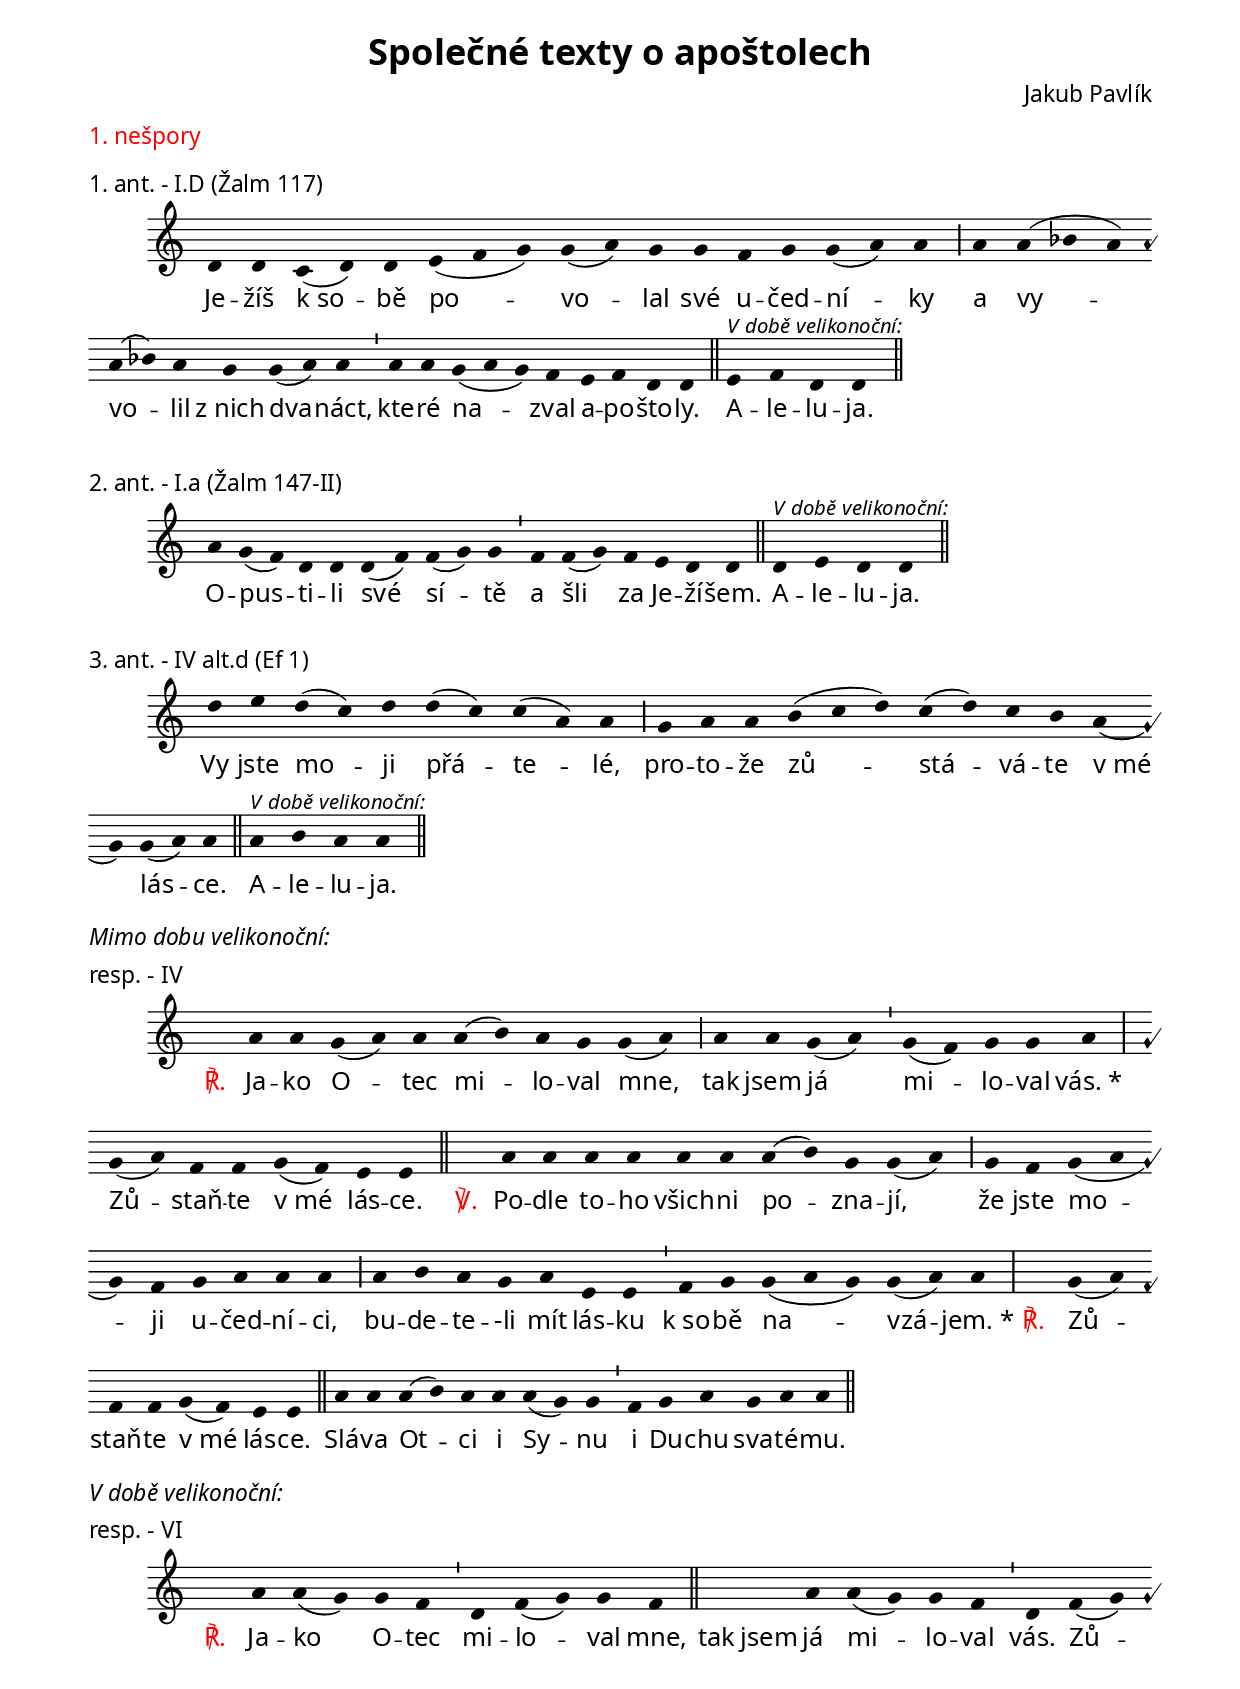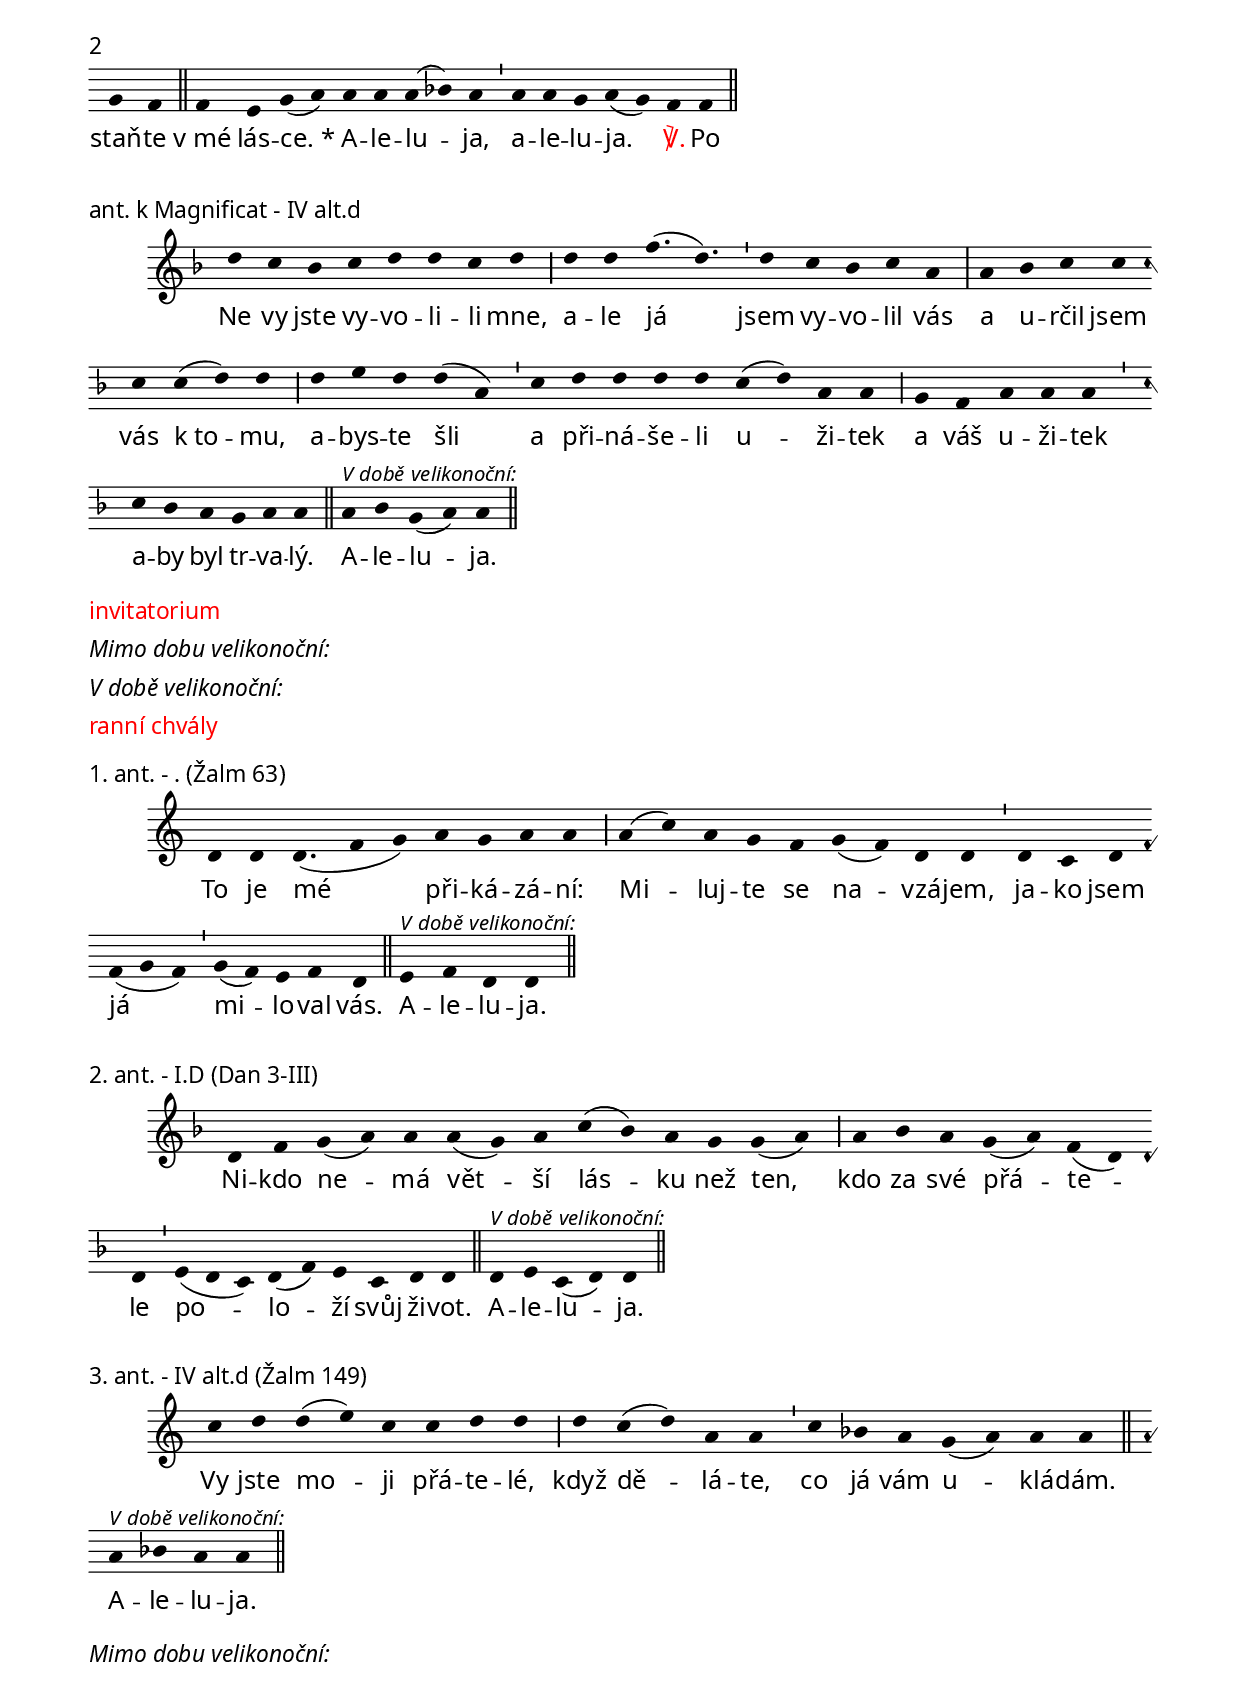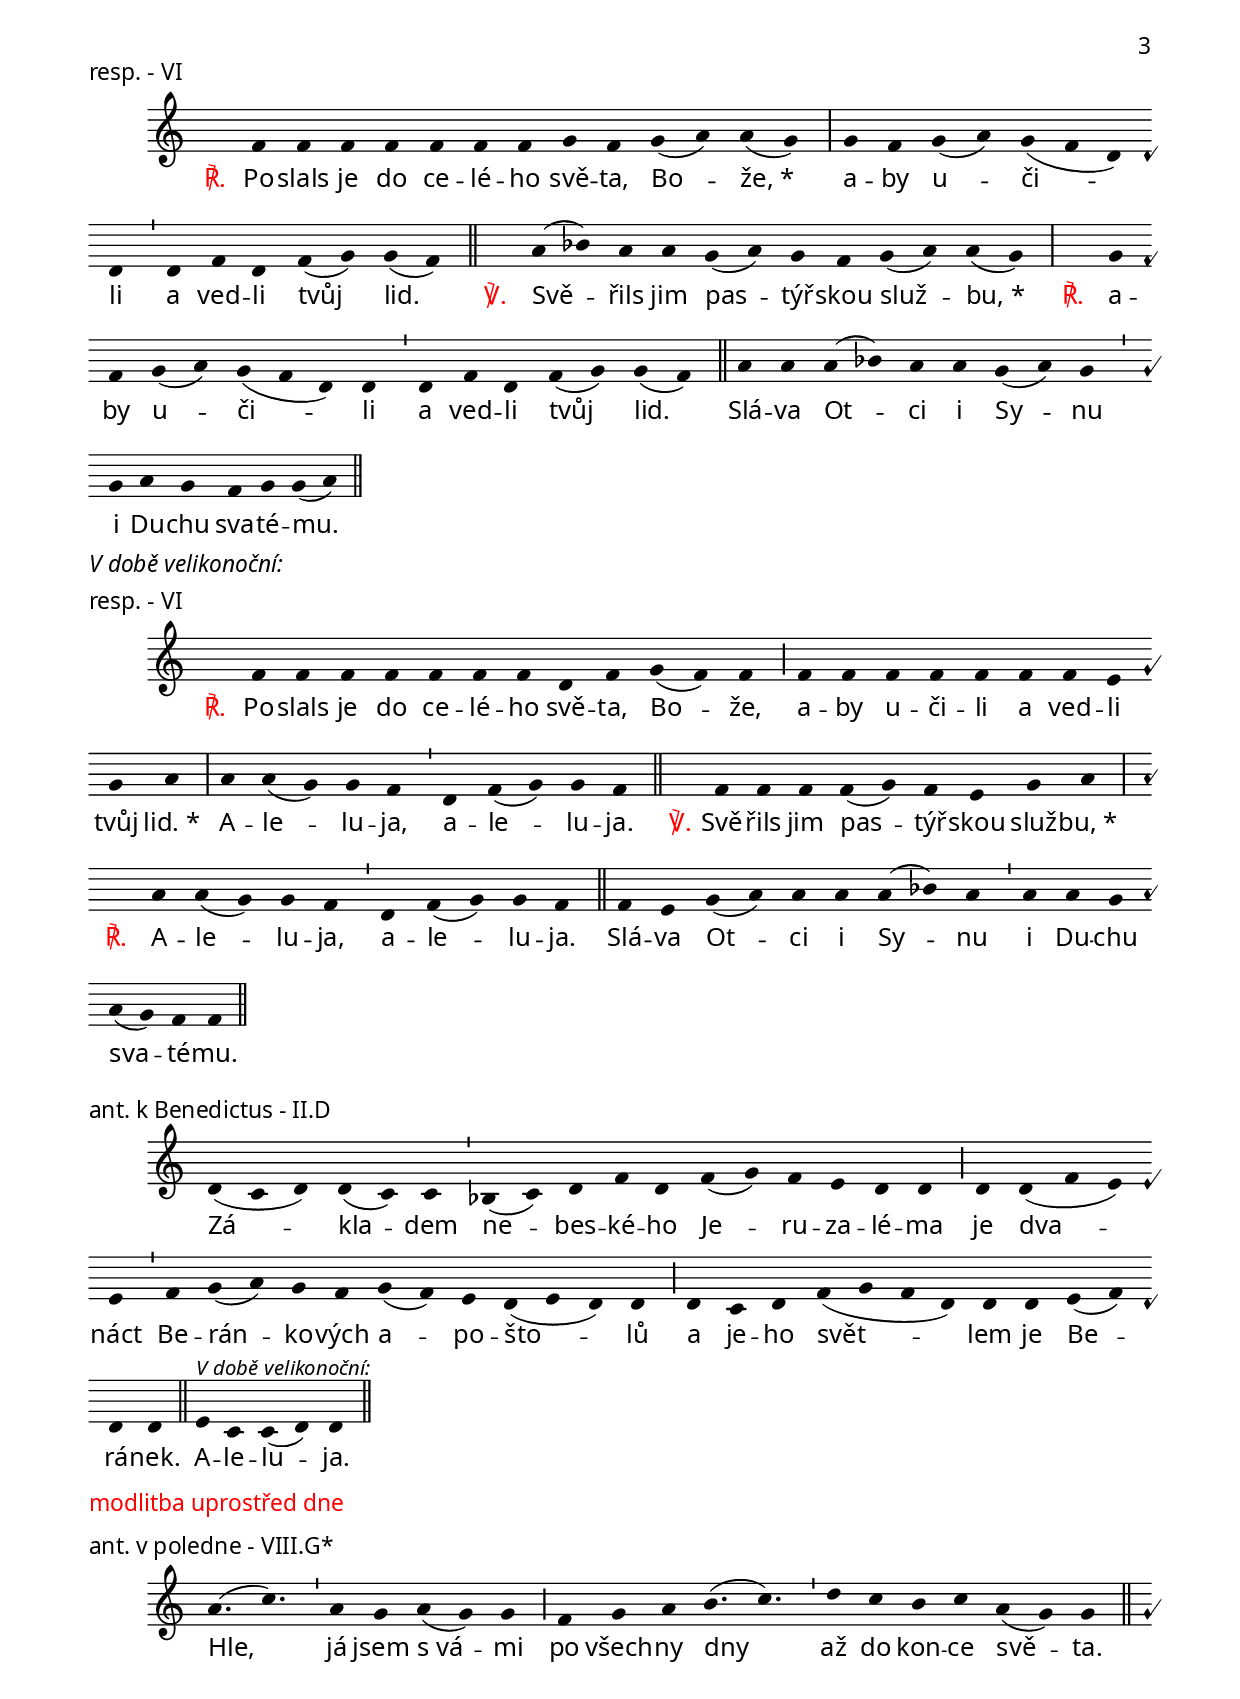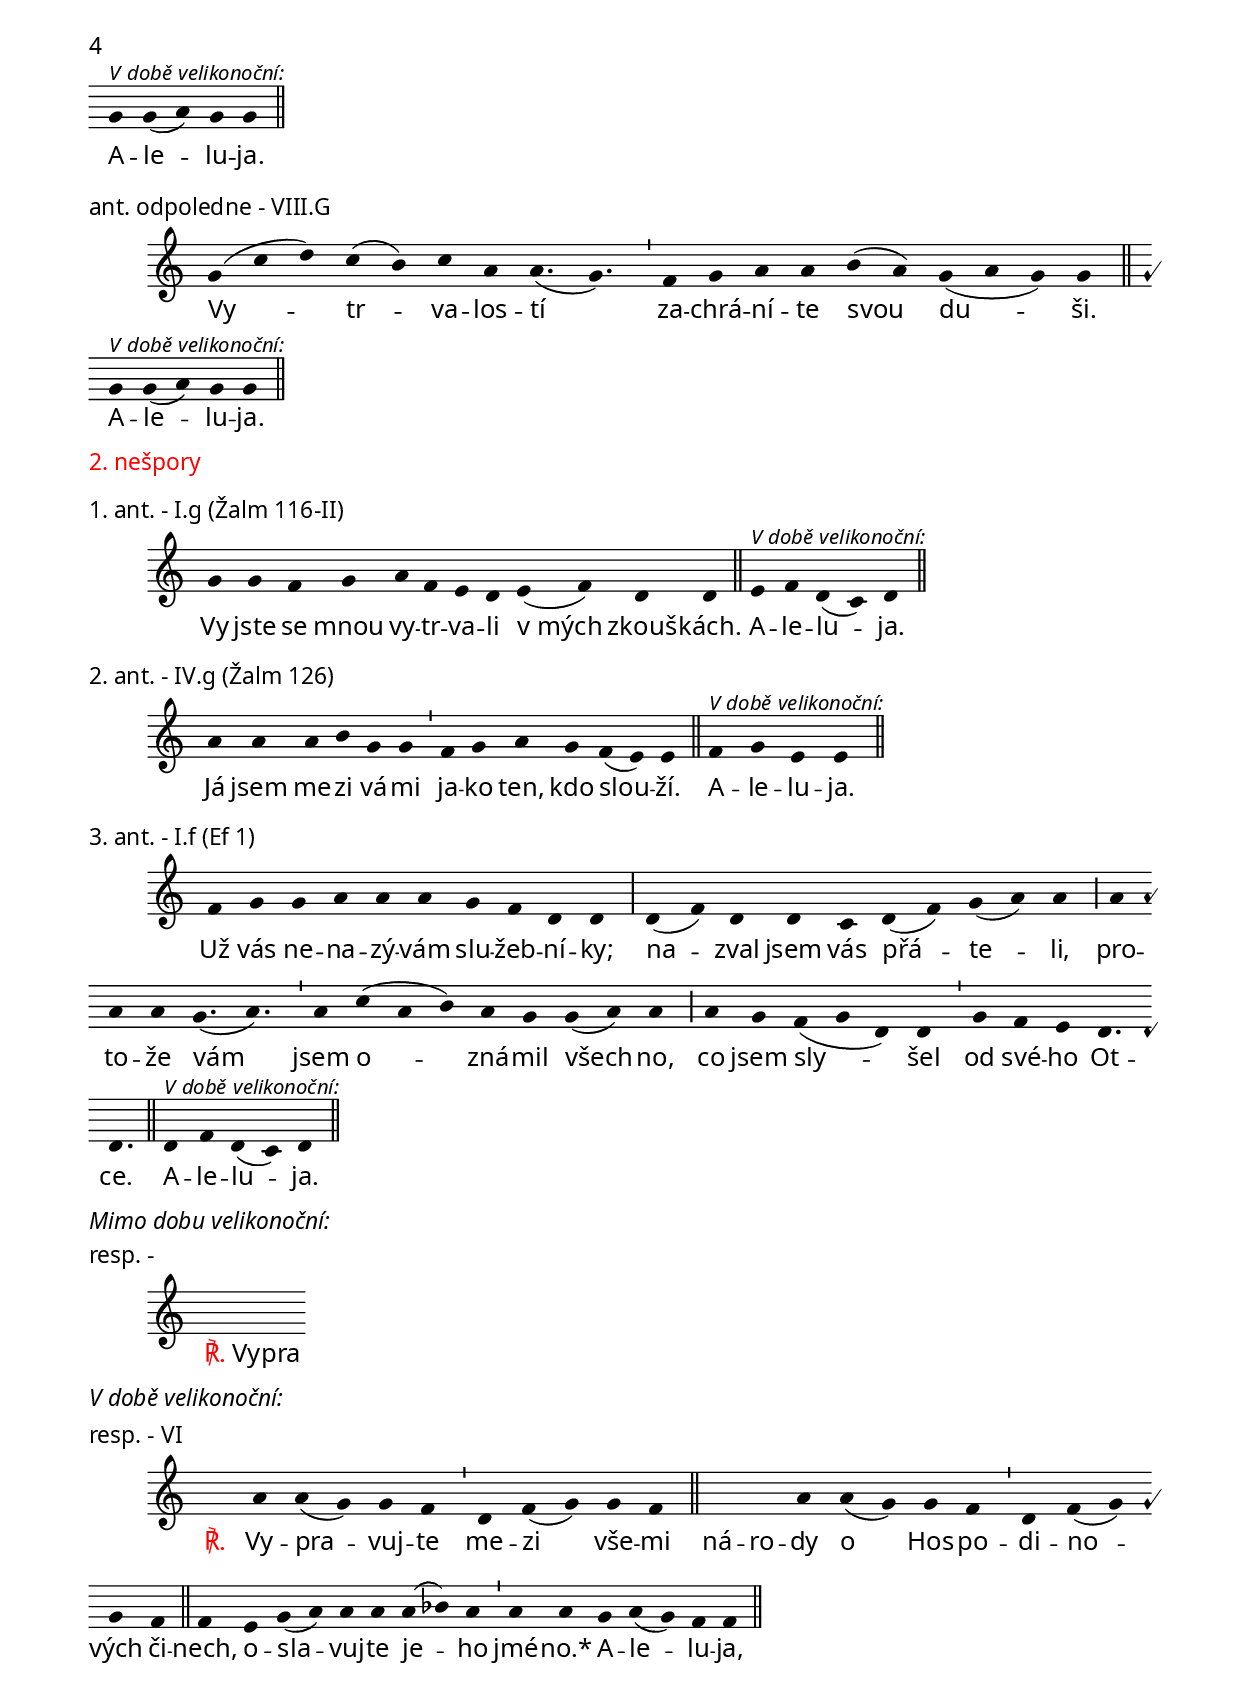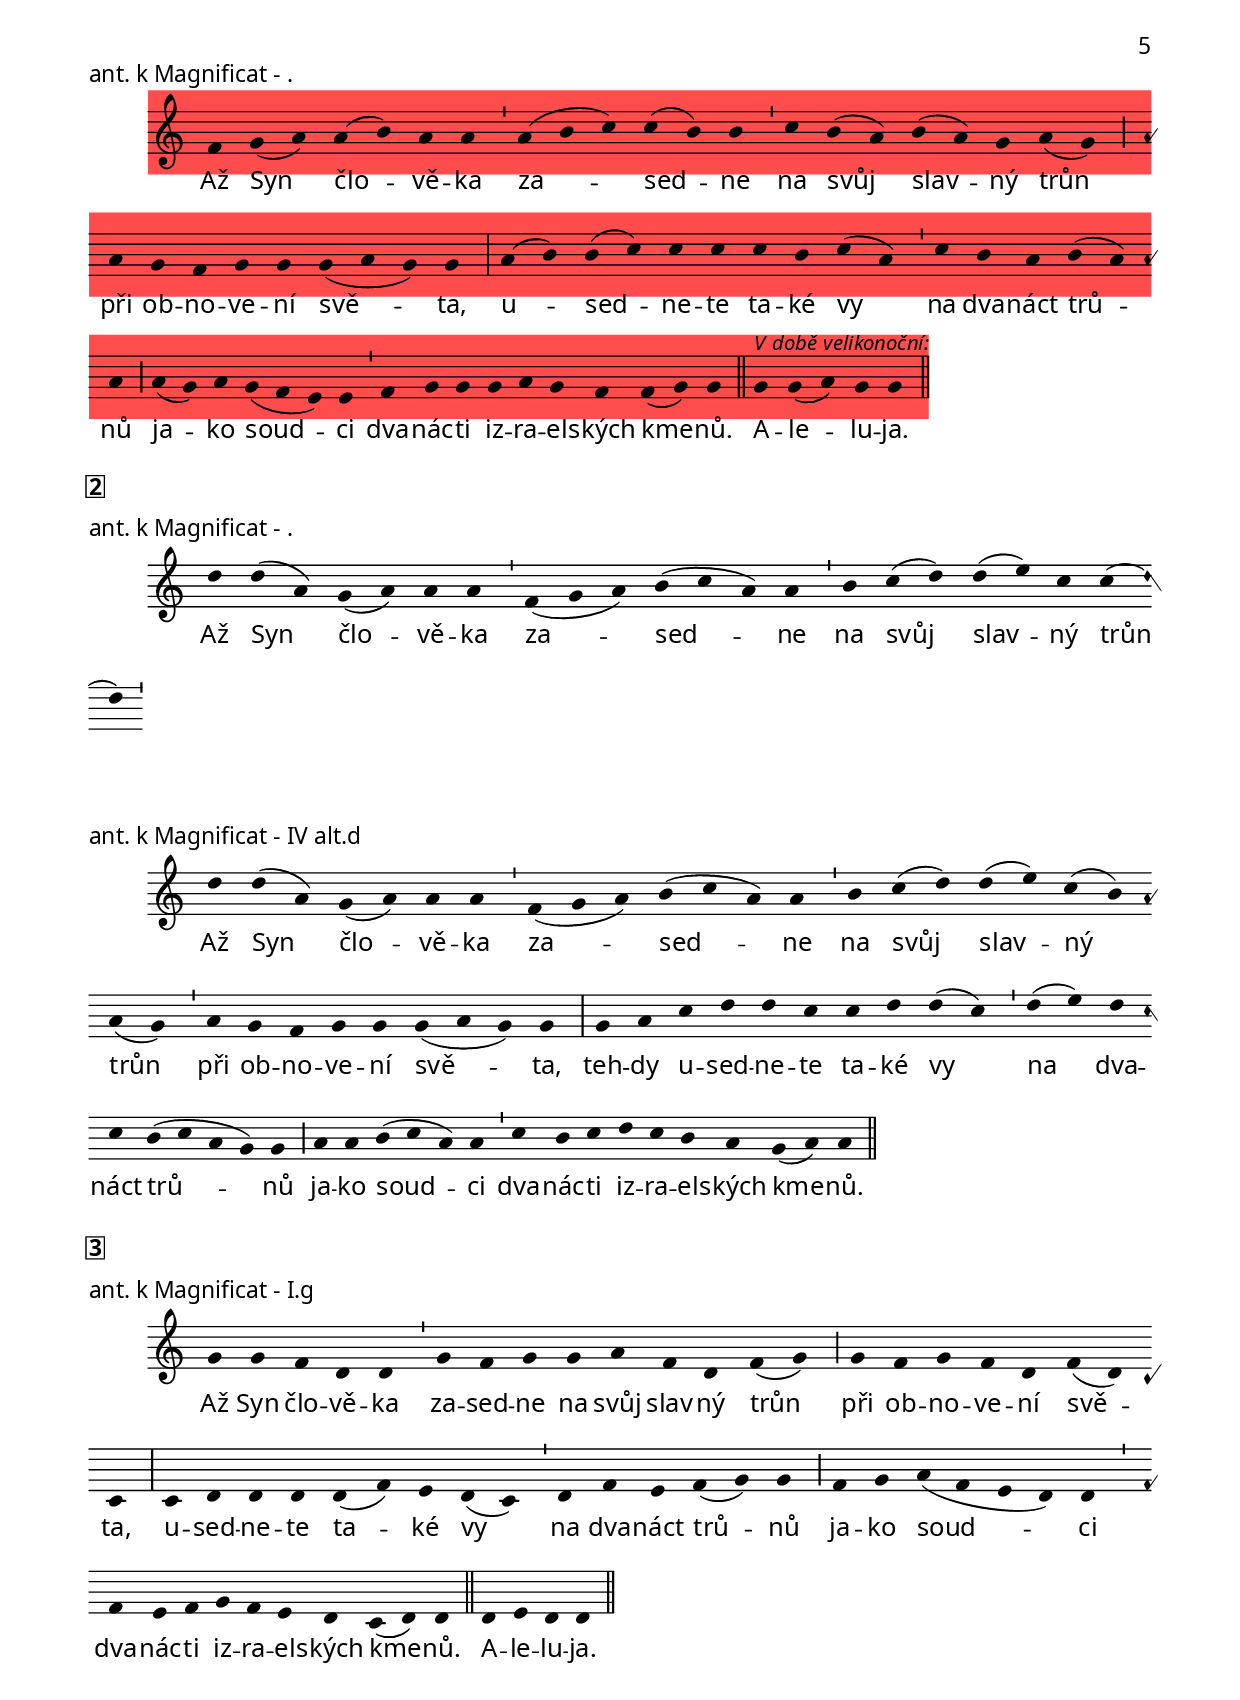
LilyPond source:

\version "2.14.2"

\header {
  title = "Společné texty o apoštolech"
  composer = "Jakub Pavlík"
}

\include "../spolecne.ly"
\include "../dilyresponsorii.ly"

rubrVelikAleluja = \markup\small\italic{V době velikonoční:}

\markup {\nadpisHodinka {"1. nešpory"}}

\score {
  \relative c' {
    \choralniRezim
    d d c( d) d e( f g) g( a) g g f g g( a) a \barMaior
    a a( bes a) a( bes) a g g( a) a \barMin
    a a g( a g) f e f d d \barFinalis
    
    e^\markup\rubrVelikAleluja f d d \barFinalis
  }
  \addlyrics {
    Je -- žíš k_so -- bě po -- vo -- lal své u -- čed -- ní -- ky
    a vy -- vo -- lil z_nich dva -- náct, 
    kte -- ré na -- zval a -- po -- što -- ly.
    
    A -- le -- lu -- ja.
  }
  \header {
    quid = "1. ant."
    modus = "I"
    differentia = "D" 
    psalmus = "Žalm 117"
    id = ""
    piece = \markup {\sestavTitulek}
  }
}

\score {
  \relative c'' {
    \choralniRezim
    a g( f) d d d( f) f( g) g \barMin
    f f( g) f e d d \barFinalis
    
    d^\markup\rubrVelikAleluja e d d \barFinalis
  }
  \addlyrics {
    O -- pus -- ti -- li své sí -- tě
    a šli za Je -- ží -- šem.
    
    A -- le -- lu -- ja.
  }
  \header {
    quid = "2. ant."
    modus = "I"
    differentia = "a" 
    psalmus = "Žalm 147-II"
    id = ""
    piece = \markup {\sestavTitulek}
  }
}

\score {
  \relative c'' {
    \choralniRezim
    d4 e d( c) d d( c) c( a) a \barMaior
    g a a b( c d) c( d) c b a( g) g( a) a \barFinalis
    
    a^\markup\rubrVelikAleluja b a a \barFinalis
  }
  \addlyrics {
    Vy jste mo -- ji přá -- te -- lé,
    pro -- to -- že zů -- stá -- vá -- te v_mé lás -- ce.
    
    A -- le -- lu -- ja.
  }
  \header {
    quid = "3. ant."
    modus = "IV alt"
    differentia = "d" 
    psalmus = "Ef 1"
    id = ""
    piece = \markup {\sestavTitulek}
  }
}

\markup\italic{Mimo dobu velikonoční:}

\score {
  \relative c'' {
    \choralniRezim
    
    % R
    \neviditelna a
    a a g( a) a a( b) a g g( a) \barMaior
    a a g( a) \barMin g( f) g g a \barMax
    g( a) f f g( f) e e \barFinalis
    % V
    \neviditelna a
    a a a a a a a( b) g g ( a) \barMaior
    g f g( a g) f g a a a \barMaior
    a b a g a e e \barMin f g g( a g) g( a) a \barMax
    % R
    \neviditelna a
    g( a) f f g( f) e e \barFinalis
    % Slava
    a a a( b) a a a( g) g \barMin f g a g a a \barFinalis
  }
  \addlyrics {
    \Response Ja -- ko O -- tec mi -- lo -- val mne,
    tak jsem já mi -- lo -- val vás._*
    Zů -- staň -- te v_mé lás -- ce.
    \Verse Po -- dle to -- ho všich -- ni po -- zna -- jí,
    že jste mo -- ji u -- čed -- ní -- ci,
    bu -- de -- te -- -li mít lás -- ku k_so -- bě na -- vzá -- jem._*
    \Response Zů -- staň -- te v_mé lás -- ce.
    \textRespDoxologie
  }
  \header {
    quid = "resp."
    modus = "IV"
    id = ""
    piece = \markup {\sestavTitulekResp}
  }
}

\markup\italic{V době velikonoční:}

\score {
  \relative c' {
    \choralniRezim
    
    % R
    \neviditelna f
    \respVIalelujaResponsum \barFinalis
    % V
    \neviditelna f
    
    % R
    \neviditelna a
    \respVIalelujaResponsum \barFinalis
    % Slava
    \respVIalelujaDoxologie \barFinalis
  }
  \addlyrics {
    \Response Ja -- ko O -- tec mi -- lo -- val mne,
    tak jsem já mi -- lo -- val vás.
    Zů -- staň -- te v_mé lás -- ce._* \textRespAleluja
    \Verse Po -- dle to -- ho všich -- ni po -- zna -- jí,
    že jste mo -- ji u -- čed -- ní -- ci,
    bu -- de -- te -- -li mít lás -- ku k_so -- bě na -- vzá -- jem._*
    \Response \textRespAleluja
    \textRespDoxologie
  }
  \header {
    quid = "resp."
    modus = "VI"
    id = ""
    piece = \markup {\sestavTitulekResp}
  }
} 

\score {
  \relative c'' {
    \choralniRezim
    \key f \major
    d c bes c d d c d \barMaior
    d d f4.( d) \barMin d4 c bes c a \barMax
    
    a bes c c c c( d) d \barMaior
    d e d d( a) \barMin c d d d d c( d) a a \barMaior
    g f a a a \barMin c bes a g a a \barFinalis
    
    a^\markup\rubrVelikAleluja bes g( a) a \barFinalis
  }
  \addlyrics {
    Ne vy jste vy -- vo -- li -- li mne,
    a -- le já jsem vy -- vo -- lil vás
    
    a u -- rčil jsem vás k_to -- mu,
    a -- bys -- te šli a při -- ná -- še -- li u -- ži -- tek
    a váš u -- ži -- tek a -- by byl tr -- va -- lý.
    
    A -- le -- lu -- ja.
  }
  \header {
    quid = "ant. k Magnificat"
    modus = "IV alt"
    differentia = "d" 
    psalmus = ""
    id = ""
    piece = \markup {\sestavTitulekBezZalmu}
  }
}

\markup {\nadpisHodinka {"invitatorium"}}

\markup\italic{Mimo dobu velikonoční:}

\score {
  \relative c' {
    \choralniRezim
    
  }
  \addlyrics {
    Pojď -- me, klaň -- me se Kris -- tu;
    on je Pán a Král a -- po -- što -- lů.
  }
  \header {
    quid = "ant."
    modus = ""
    differentia = "" 
    psalmus = ""
    id = ""
    piece = \markup {\sestavTitulekBezZalmu}
  }
}

\markup\italic{V době velikonoční:}

\score {
  \relative c' {
    \choralniRezim
    
  }
  \addlyrics {
    A -- le -- lu -- ja,
    pojď -- me, klaň -- me se Kris -- tu;
    on je Pán a Král a -- po -- što -- lů,
    a -- le -- lu -- ja.
  }
  \header {
    quid = "ant."
    modus = ""
    differentia = "" 
    psalmus = ""
    id = ""
    piece = \markup {\sestavTitulekBezZalmu}
  }
}

\markup {\nadpisHodinka {"ranní chvály"}}

\score {
  \relative c' {
    \choralniRezim
    d4 d d4.( f4 g) a g a a \barMaior
    a( c) a g f g( f) d d \barMin d c d f( g f) \barMin g( f) e f d \barFinalis
    
    e4^\markup\rubrVelikAleluja f d d \barFinalis
  }
  \addlyrics {
    To je mé při -- ká -- zá -- ní:
    Mi -- luj -- te se na -- vzá -- jem,
    ja -- ko jsem já mi -- lo -- val vás.
    
    A -- le -- lu -- ja.
  }
  \header {
    quid = "1. ant."
    modus = ""
    differentia = "" 
    psalmus = "Žalm 63"
    id = ""
    fons = "6. neděle velikonoční, 2. nešp., ant. k Magnificat, 1. část; dopl. aleluja"
    piece = \markup {\sestavTitulek}
  }
}

\score {
  \relative c' {
    \choralniRezim
    \key f \major
    d f g( a) a a( g) a c( bes) a g g( a) \barMaior
    a bes a g( a) f( d) d \barMin e( d c) d( f) e c d d \barFinalis
    d^\markup\rubrVelikAleluja e c( d) d \barFinalis
  }
  \addlyrics {
    Ni -- kdo ne -- má vět -- ší lás -- ku než ten,
    kdo za své přá -- te -- le po -- lo -- ží svůj ži -- vot.
    
    A -- le -- lu -- ja.
  }
  \header {
    quid = "2. ant."
    modus = "I"
    differentia = "D" 
    psalmus = "Dan 3-III"
    id = ""
    fons = "6. neděle velikonoční, 2. nešp., ant. k Magnificat, 2. část"
    piece = \markup {\sestavTitulek}
  }
}

\score {
  \relative c'' {
    \choralniRezim
    c4 d d( e) c c d d \barMaior
    d c( d) a a \barMin c bes a g( a) a a \barFinalis
    
    a^\markup\rubrVelikAleluja bes a a \barFinalis
  }
  \addlyrics {
    Vy jste mo -- ji přá -- te -- lé,
    když dě -- lá -- te, co já vám u -- klá -- dám.
    
    A -- le -- lu -- ja.
  }
  \header {
    quid = "3. ant."
    modus = "IV alt"
    differentia = "d" 
    psalmus = "Žalm 149"
    id = ""
    piece = \markup {\sestavTitulek}
  }
}

\markup\italic{Mimo dobu velikonoční:}

\score {
  \relative c' {
    \choralniRezim
    
    % R
    \neviditelna f
    f4 f f f f f f g f g( a) a( g) \barMax
    g f g( a) g( f d) d \barMin d f d f( g) g( f) \barFinalis
    % V
    \neviditelna a
    a( bes) a a g( a) g f g( a) a( g) \barMax
    % R
    \neviditelna a
    g f g( a) g( f d) d \barMin d f d f( g) g( f) \barFinalis
    % Slava
    \respVIdoxologie \barFinalis
  }
  \addlyrics {
    \Response Po -- slals je do ce -- lé -- ho svě -- ta, Bo -- že,_*
    a -- by u -- či -- li a ved -- li tvůj lid.
    \Verse Svě -- řils jim pas -- týř -- skou služ -- bu,_*
    \Response a -- by u -- či -- li a ved -- li tvůj lid.
    \textRespDoxologie
  }
  \header {
    quid = "resp."
    modus = "VI"
    id = ""
    piece = \markup {\sestavTitulekResp}
  }
}

\markup\italic{V době velikonoční:}

\score {
  \relative c' {
    \choralniRezim
    
    % R
    \neviditelna f
    f4 f f f f f f d f g( f) f \barMaior
    f f f f f f f e g a \barMax
    \respVIalelujaResponsum \barFinalis
    % V
    \neviditelna f
    f f f f( g) f e g a \barMax
    % R
    \neviditelna a
    \respVIalelujaResponsum \barFinalis
    % Slava
    \respVIalelujaDoxologie \barFinalis
  }
  \addlyrics {
    \Response Po -- slals je do ce -- lé -- ho svě -- ta, Bo -- že,
    a -- by u -- či -- li a ved -- li tvůj lid._* \textRespAleluja
    \Verse Svě -- řils jim pas -- týř -- skou služ -- bu,_*
    \Response \textRespAleluja
    \textRespDoxologie
  }
  \header {
    quid = "resp."
    modus = "VI"
    id = ""
    piece = \markup {\sestavTitulekResp}
  }
} 

\score {
  \relative c' {
    \choralniRezim
    d4( c d) d( c) c \barMin bes( c) d f d f( g) f e d d \barMaior
    d d( f e) e \barMin f g( a) g f g( f) e d( e d) d \barMaior
    d c d f( g f d) d d e( f) d d \barFinalis
    
    e^\markup\rubrVelikAleluja c c( d) d \barFinalis
  }
  \addlyrics {
    Zá -- kla -- dem ne -- bes -- ké -- ho Je -- ru -- za -- lé -- ma
    je dva -- náct Be -- rán -- ko -- vých a -- po -- što -- lů
    a je -- ho svět -- lem je Be -- rá -- nek.
    
    A -- le -- lu -- ja.
  }
  \header {
    quid = "ant. k Benedictus"
    modus = "II"
    differentia = "D" 
    psalmus = ""
    id = ""
    piece = \markup {\sestavTitulekBezZalmu}
  }
}

\markup {\nadpisHodinka {"modlitba uprostřed dne"}}

\score {
  \relative c' {
    \choralniRezim
    
  }
  \addlyrics {
    Jdě -- te a hlá -- sej -- te e -- van -- ge -- li -- um o Bo -- žim krá -- lov -- ství:
    Za -- dar -- mo jste do -- sta -- li, za -- dar -- mo dá -- vej -- te.
    
    A -- le -- lu -- ja.
  }
  \header {
    quid = "ant. dopoledne"
    modus = ""
    differentia = "" 
    psalmus = ""
    id = ""
    piece = \markup {\sestavTitulekBezZalmu}
  }
}

\score {
  \relative c'' {
    \choralniRezim
    a4.( c) \barMin a4 g a( g) g \barMaior
    f g a b4.( c) \barMin d4 c b c a( g) g \barFinalis
    
    g^\markup\rubrVelikAleluja g( a) g g \barFinalis
  }
  \addlyrics {
    Hle, já jsem s_vá -- mi 
    po všech -- ny dny až do kon -- ce svě -- ta.
    
    A -- le -- lu -- ja.
  }
  \header {
    quid = "ant. v poledne"
    modus = "VIII"
    differentia = "G*" 
    psalmus = ""
    id = ""
    piece = \markup {\sestavTitulekBezZalmu}
  }
}


\score {
  \relative c'' {
    \choralniRezim
    g4( c d) c( b) c a a4.( g) \barMin 
    f4 g a a b( a) g( a g) g \barFinalis
    
    g^\markup\rubrVelikAleluja g( a) g g \barFinalis
  }
  \addlyrics {
    Vy -- tr -- va -- los -- tí za -- chrá -- ní -- te svou du -- ši.
    
    A -- le -- lu -- ja.
  }
  \header {
    quid = "ant. odpoledne"
    modus = "VIII"
    differentia = "G" 
    psalmus = ""
    id = ""
    piece = \markup {\sestavTitulekBezZalmu}
  }
}

\markup {\nadpisHodinka {"2. nešpory"}}

\score {
  \relative c'' {
    \choralniRezim
    g4 g f g a f e d e( f) d d \barFinalis
    
    e^\markup\rubrVelikAleluja f d( c) d \barFinalis
  }
  \addlyrics {
    Vy jste se mnou vy -- tr -- va -- li v_mých zkouš -- kách.
    
    A -- le -- lu -- ja.
  }
  \header {
    quid = "1. ant."
    modus = "I"
    differentia = "g" 
    psalmus = "Žalm 116-II"
    id = ""
    piece = \markup {\sestavTitulek}
  }
}

\score {
  \relative c'' {
    \choralniRezim
    a a a b g g \barMin f g a g f( e) e \barFinalis
    
    f^\markup\rubrVelikAleluja g e e \barFinalis
  }
  \addlyrics {
    Já jsem me -- zi vá -- mi ja -- ko ten, kdo slou -- ží.
    
    A -- le -- lu -- ja.
  }
  \header {
    quid = "2. ant."
    modus = "IV"
    differentia = "g" 
    psalmus = "Žalm 126"
    id = ""
    piece = \markup {\sestavTitulek}
  }
}

\score {
  \relative c' {
    \choralniRezim
    f4 g g a a a g f d d \barMax
    d( f) d d c d( f) g( a) a \barMaior
    a a a g4.( a) \barMin a4 c( a b) a g g( a) a \barMaior
    a g f( g d) d \barMin g f e d4. d \barFinalis
    
    d4^\markup\rubrVelikAleluja f d( c) d \barFinalis
  }
  \addlyrics {
    Už vás ne -- na -- zý -- vám slu -- žeb -- ní -- ky;
    na -- zval jsem vás přá -- te -- li,
    pro -- to -- že vám jsem o -- zná -- mil všech -- no,
    co jsem sly -- šel od své -- ho Ot -- ce.
    
    A -- le -- lu -- ja.
  }
  \header {
    quid = "3. ant."
    modus = "I"
    differentia = "f" 
    psalmus = "Ef 1"
    id = ""
    piece = \markup {\sestavTitulek}
  }
}

\markup\italic{Mimo dobu velikonoční:}

\score {
  \relative c'' {
    \choralniRezim
    
    % R
    \neviditelna a
    
    % V
    \neviditelna a
    
    % R
    \neviditelna a
    
    % Slava
  }
  \addlyrics {
    \Response Vy -- pra -- vuj -- te me -- zi vše -- mi ná -- ro -- dy
    o Hos -- po -- di -- no -- vých či -- nech,_*
    o -- sla -- vuj -- te je -- ho jmé -- no.
    \Verse Roz -- hla -- šuj -- te den po dni je -- ho spá -- su,_*
    \Response o -- sla -- vuj -- te je -- ho jmé -- no.
    \textRespDoxologie
  }
  \header {
    quid = "resp."
    modus = ""
    id = ""
    piece = \markup {\sestavTitulekResp}
  }
}

\markup\italic{V době velikonoční:}

\score {
  \relative c' {
    \choralniRezim
    
    % R
    \neviditelna f
    \respVIalelujaResponsum \barFinalis
    % V
    \neviditelna f
    
    % R
    \neviditelna a
    \respVIalelujaResponsum \barFinalis
    % Slava
    \respVIalelujaDoxologie \barFinalis
  }
  \addlyrics {
    \Response Vy -- pra -- vuj -- te me -- zi vše -- mi ná -- ro -- dy
    o Hos -- po -- di -- no -- vých či -- nech,
    o -- sla -- vuj -- te je -- ho jmé -- no.* \textRespAleluja
    \Verse Roz -- hla -- šuj -- te den po dni je -- ho spá -- su,_*
    \Response \textRespAleluja
    \textRespDoxologie
  }
  \header {
    quid = "resp."
    modus = "VI"
    id = ""
    piece = \markup {\sestavTitulekResp}
  }
} 

\pageBreak

\score {
  \relative c' {
    \zvyraznovacCerveny
    \choralniRezim
    f4 g( a) a( b) a a \barMin a( b c) c( b) b \barMin c b( a) b( a) g a( g) \barMaior
    a g f g g g( a g) g \barMax
    a( b) b( c) c c c b c( a) \barMin c b a b( a) a \barMaior
    a( g) a g( f e) e \barMin f g g g a g f f( g) g \barFinalis
    
    g^\markup\rubrVelikAleluja g( a) g g \barFinalis
  }
  \addlyrics {
    Až Syn člo -- vě -- ka za -- sed -- ne na svůj slav -- ný trůn 
    při ob -- no -- ve -- ní svě -- ta,
    u -- sed -- ne -- te ta -- ké vy na dva -- náct trů -- nů
    ja -- ko soud -- ci dva -- nác -- ti iz -- ra -- el -- ských kme -- nů.
    
    A -- le -- lu -- ja.
  }
  \header {
    quid = "ant. k Magnificat"
    modus = ""
    differentia = "" 
    psalmus = ""
    id = ""
    piece = \markup {\sestavTitulekBezZalmu}
  }
}

\markup\nadpisSkupiny{2}

\score {
  \relative c'' {
    \choralniRezim
    d4 d( a) g( a) a a \barMin f( g a) b( c a) a \barMin
    b c( d) d( e) c c( d) \barMin 
  }
  \addlyrics {
    Až Syn člo -- vě -- ka za -- sed -- ne 
    na svůj slav -- ný trůn 
    při ob -- no -- ve -- ní svě -- ta,
    u -- sed -- ne -- te ta -- ké vy na dva -- náct trů -- nů
    ja -- ko soud -- ci dva -- nác -- ti iz -- ra -- el -- ských kme -- nů.
    
    A -- le -- lu -- ja.
  }
  \header {
    quid = "ant. k Magnificat"
    modus = ""
    differentia = "" 
    psalmus = ""
    id = ""
    piece = \markup {\sestavTitulekBezZalmu}
  }
}

\score {
  \relative c'' {
    \choralniRezim
    d4 d( a) g( a) a a \barMin f( g a) b( c a) a \barMin
    b c( d) d( e) c( b) a( g) \barMin 
    a g f g g g( a g) g \barMax
    g a c d d c c d d( c) \barMin d( e) d c b( c a g) g \barMaior
    a a b( c a) a \barMin c b c d c b a g( a) a \barFinalis
  }
  \addlyrics {
    Až Syn člo -- vě -- ka za -- sed -- ne 
    na svůj slav -- ný trůn 
    při ob -- no -- ve -- ní svě -- ta,
    teh -- dy % muj dodatek
    u -- sed -- ne -- te ta -- ké vy na dva -- náct trů -- nů
    ja -- ko soud -- ci dva -- nác -- ti iz -- ra -- el -- ských kme -- nů.
    
    A -- le -- lu -- ja.
  }
  \header {
    quid = "ant. k Magnificat"
    modus = "IV alt"
    differentia = "d" 
    psalmus = ""
    id = ""
    piece = \markup {\sestavTitulekBezZalmu}
  }
}

\markup\nadpisSkupiny{3}

\score {
  \relative c'' {
    \choralniRezim
    g4 g f d d \barMin g f g g a f d f( g) \barMaior
    g f g f d f( d) c \barMax
    c d d d d( f) e d( c) \barMin d f e f( g) g \barMaior
    f g a( f e d) d \barMin f e f g f e d c( d) d \barFinalis
    d e d d \barFinalis
  }
  \addlyrics {
    Až Syn člo -- vě -- ka 
    za -- sed -- ne na svůj slav -- ný trůn 
    při ob -- no -- ve -- ní svě -- ta,
    u -- sed -- ne -- te ta -- ké vy na dva -- náct trů -- nů
    ja -- ko soud -- ci dva -- nác -- ti iz -- ra -- el -- ských kme -- nů.
    
    A -- le -- lu -- ja.
  }
  \header {
    quid = "ant. k Magnificat"
    modus = "I"
    differentia = "g" 
    psalmus = ""
    id = ""
    piece = \markup {\sestavTitulekBezZalmu}
  }
}

\score {
  \relative c'' {
    \zvyraznovacModry
    \choralniRezim
    g4 g f( \mark\sipka g) d d \barMin g f g g a f d f( g) \barMaior
    g f g f \mark\sipka e d( c) c \barMax
    c d d d d( f) e d( c) \barMin d f e f( g) g \barMaior
    f g a( f e d) d \barMin f e f g f e d c( d) d \barFinalis
    d^\markup\rubrVelikAleluja e d d \barFinalis
  }
  \addlyrics {
    Až Syn člo -- vě -- ka 
    za -- sed -- ne na svůj slav -- ný trůn 
    při ob -- no -- ve -- ní svě -- ta,
    u -- sed -- ne -- te ta -- ké vy na dva -- náct trů -- nů
    ja -- ko soud -- ci dva -- nác -- ti iz -- ra -- el -- ských kme -- nů.
    
    A -- le -- lu -- ja.
  }
  \header {
    quid = "ant. k Magnificat"
    modus = "I"
    differentia = "g" 
    psalmus = ""
    id = ""
    piece = \markup {\sestavTitulekBezZalmu}
  }
}